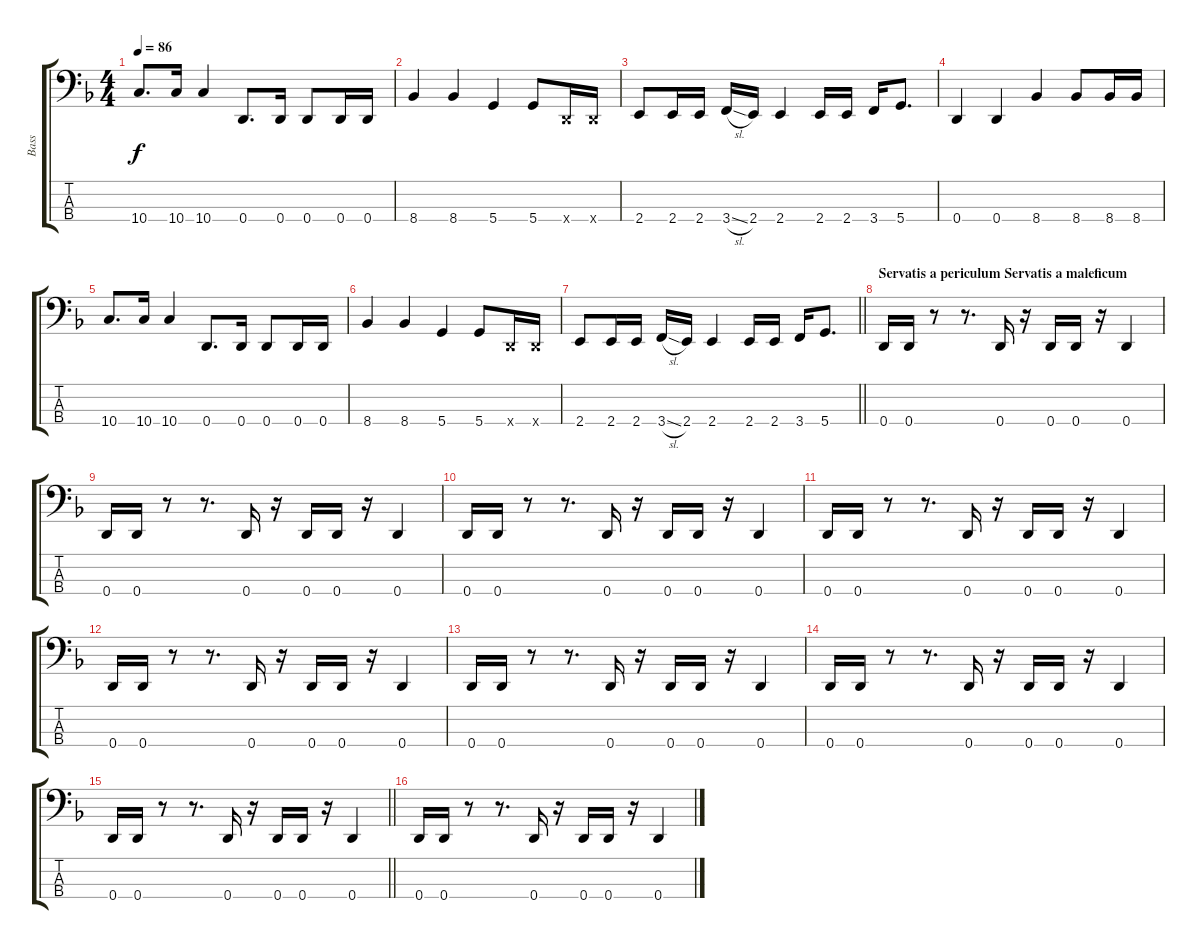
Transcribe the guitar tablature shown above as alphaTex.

\track ("Bass" "Bass") {instrument electricbassfinger}
\staff {score tabs}
\tuning (G2 D2 A1 D1) {hide}
\ts (4 4)
\tempo 86
\clef f4
\ks f
10.4.8{d dy f} 10.4.16 10.4.4 0.4.8{d} 0.4.16 0.4.8 0.4.16 0.4.16 |
8.4.4 8.4.4 5.4.4 5.4.8 0.4{x}.16 0.4{x}.16 |
2.4.8 2.4.16 2.4.16 3.4{sl}.16 2.4.16 2.4.4 2.4.16 2.4.16 3.4.16 5.4.8{d} |
0.4.4 0.4.4 8.4.4 8.4.8 8.4.16 8.4.16 |
10.4.8{d} 10.4.16 10.4.4 0.4.8{d} 0.4.16 0.4.8 0.4.16 0.4.16 |
8.4.4 8.4.4 5.4.4 5.4.8 0.4{x}.16 0.4{x}.16 |
\barLineRight lightlight
2.4.8 2.4.16 2.4.16 3.4{sl}.16 2.4.16 2.4.4 2.4.16 2.4.16 3.4.16 5.4.8{d} |
\section ("" "Servatis a periculum Servatis a maleficum")
0.4.16 0.4.16 r.8 r.8{d} 0.4.16 r.16 0.4.16 0.4.16 r.16 0.4.4 |
0.4.16 0.4.16 r.8 r.8{d} 0.4.16 r.16 0.4.16 0.4.16 r.16 0.4.4 |
0.4.16 0.4.16 r.8 r.8{d} 0.4.16 r.16 0.4.16 0.4.16 r.16 0.4.4 |
0.4.16 0.4.16 r.8 r.8{d} 0.4.16 r.16 0.4.16 0.4.16 r.16 0.4.4 |
0.4.16 0.4.16 r.8 r.8{d} 0.4.16 r.16 0.4.16 0.4.16 r.16 0.4.4 |
0.4.16 0.4.16 r.8 r.8{d} 0.4.16 r.16 0.4.16 0.4.16 r.16 0.4.4 |
0.4.16 0.4.16 r.8 r.8{d} 0.4.16 r.16 0.4.16 0.4.16 r.16 0.4.4 |
\barLineRight lightlight
0.4.16 0.4.16 r.8 r.8{d} 0.4.16 r.16 0.4.16 0.4.16 r.16 0.4.4 |
0.4.16 0.4.16 r.8 r.8{d} 0.4.16 r.16 0.4.16 0.4.16 r.16 0.4.4
